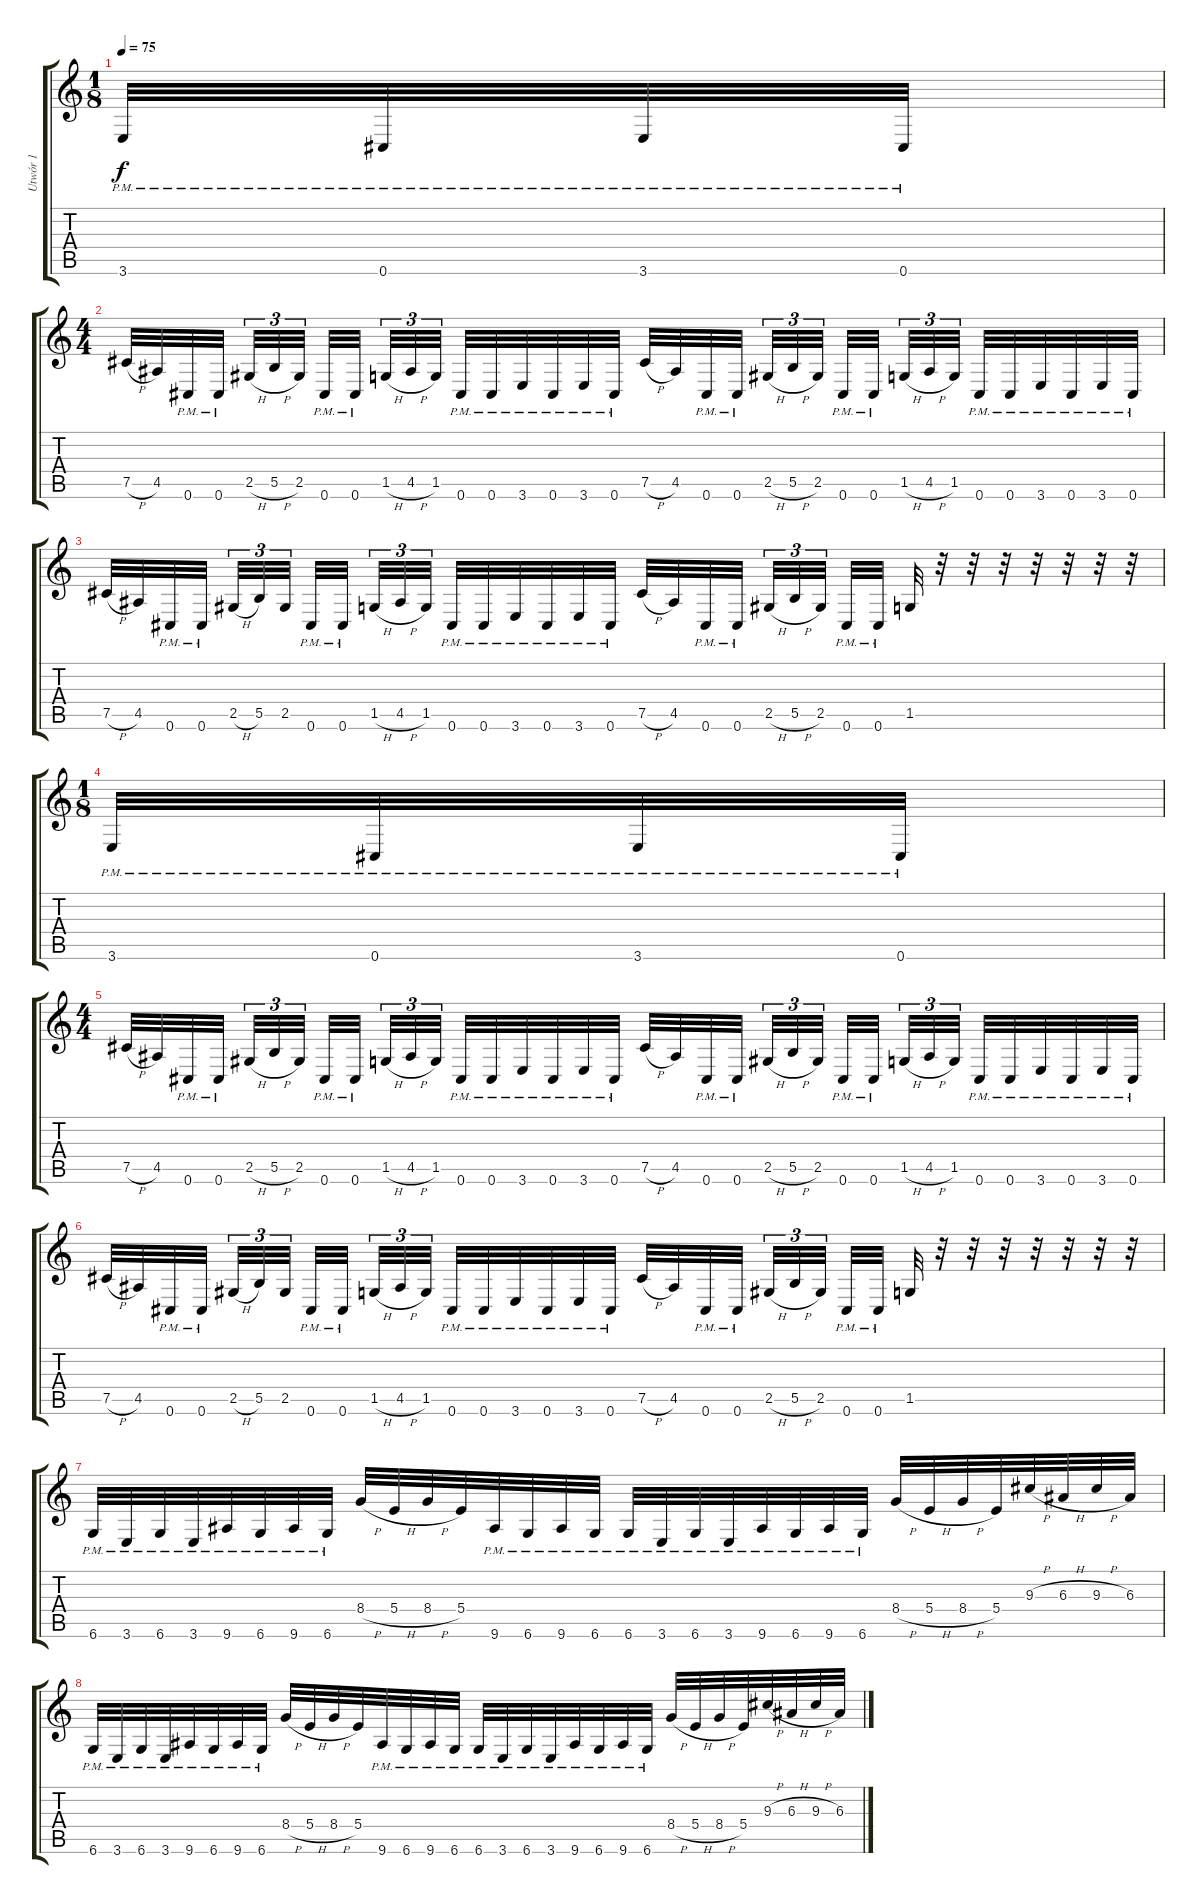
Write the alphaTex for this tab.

\track ("Utwór 1" "Utwór 1") {instrument distortionguitar}
\staff {score tabs}
\tuning (Db4 Ab3 E3 B2 Gb2 Db2) {hide}
\ts (1 8)
\tempo 75
\clef g2
\ks c
3.6{pm}.32{dy f} 0.6{pm}.32 3.6{pm}.32 0.6{pm}.32 |
\ts (4 4)
7.5{h}.32 4.5.32 0.6{pm}.32 0.6{pm}.32{beam splitsecondary} 2.5{h}.32{tu (3 2)} 5.5{h}.32{tu (3 2)} 2.5.32{tu (3 2) beam splitsecondary} 0.6{pm}.32 0.6{pm}.32 1.5{h}.32{tu (3 2)} 4.5{h}.32{tu (3 2)} 1.5.32{tu (3 2) beam splitsecondary} 0.6{pm}.32 0.6{pm}.32 3.6{pm}.32 0.6{pm}.32 3.6{pm}.32 0.6{pm}.32 7.5{h}.32 4.5.32 0.6{pm}.32 0.6{pm}.32{beam splitsecondary} 2.5{h}.32{tu (3 2)} 5.5{h}.32{tu (3 2)} 2.5.32{tu (3 2) beam splitsecondary} 0.6{pm}.32 0.6{pm}.32 1.5{h}.32{tu (3 2)} 4.5{h}.32{tu (3 2)} 1.5.32{tu (3 2) beam splitsecondary} 0.6{pm}.32 0.6{pm}.32 3.6{pm}.32 0.6{pm}.32 3.6{pm}.32 0.6{pm}.32 |
7.5{h}.32 4.5.32 0.6{pm}.32 0.6{pm}.32{beam splitsecondary} 2.5{h}.32{tu (3 2)} 5.5.32{tu (3 2)} 2.5.32{tu (3 2) beam splitsecondary} 0.6{pm}.32 0.6{pm}.32 1.5{h}.32{tu (3 2)} 4.5{h}.32{tu (3 2)} 1.5.32{tu (3 2) beam splitsecondary} 0.6{pm}.32 0.6{pm}.32 3.6{pm}.32 0.6{pm}.32 3.6{pm}.32 0.6{pm}.32 7.5{h}.32 4.5.32 0.6{pm}.32 0.6{pm}.32{beam splitsecondary} 2.5{h}.32{tu (3 2)} 5.5{h}.32{tu (3 2)} 2.5.32{tu (3 2) beam splitsecondary} 0.6{pm}.32 0.6{pm}.32 1.5.32 r.32 r.32 r.32 r.32 r.32 r.32 r.32 |
\ts (1 8)
3.6{pm}.32 0.6{pm}.32 3.6{pm}.32 0.6{pm}.32 |
\ts (4 4)
7.5{h}.32 4.5.32 0.6{pm}.32 0.6{pm}.32{beam splitsecondary} 2.5{h}.32{tu (3 2)} 5.5{h}.32{tu (3 2)} 2.5.32{tu (3 2) beam splitsecondary} 0.6{pm}.32 0.6{pm}.32 1.5{h}.32{tu (3 2)} 4.5{h}.32{tu (3 2)} 1.5.32{tu (3 2) beam splitsecondary} 0.6{pm}.32 0.6{pm}.32 3.6{pm}.32 0.6{pm}.32 3.6{pm}.32 0.6{pm}.32 7.5{h}.32 4.5.32 0.6{pm}.32 0.6{pm}.32{beam splitsecondary} 2.5{h}.32{tu (3 2)} 5.5{h}.32{tu (3 2)} 2.5.32{tu (3 2) beam splitsecondary} 0.6{pm}.32 0.6{pm}.32 1.5{h}.32{tu (3 2)} 4.5{h}.32{tu (3 2)} 1.5.32{tu (3 2) beam splitsecondary} 0.6{pm}.32 0.6{pm}.32 3.6{pm}.32 0.6{pm}.32 3.6{pm}.32 0.6{pm}.32 |
7.5{h}.32 4.5.32 0.6{pm}.32 0.6{pm}.32{beam splitsecondary} 2.5{h}.32{tu (3 2)} 5.5.32{tu (3 2)} 2.5.32{tu (3 2) beam splitsecondary} 0.6{pm}.32 0.6{pm}.32 1.5{h}.32{tu (3 2)} 4.5{h}.32{tu (3 2)} 1.5.32{tu (3 2) beam splitsecondary} 0.6{pm}.32 0.6{pm}.32 3.6{pm}.32 0.6{pm}.32 3.6{pm}.32 0.6{pm}.32 7.5{h}.32 4.5.32 0.6{pm}.32 0.6{pm}.32{beam splitsecondary} 2.5{h}.32{tu (3 2)} 5.5{h}.32{tu (3 2)} 2.5.32{tu (3 2) beam splitsecondary} 0.6{pm}.32 0.6{pm}.32 1.5.32 r.32 r.32 r.32 r.32 r.32 r.32 r.32 |
6.6{pm}.32 3.6{pm}.32 6.6{pm}.32 3.6{pm}.32 9.6{pm}.32 6.6{pm}.32 9.6{pm}.32 6.6{pm}.32 8.4{h}.32 5.4{h}.32 8.4{h}.32 5.4.32 9.6{pm}.32 6.6{pm}.32 9.6{pm}.32 6.6{pm}.32 6.6{pm}.32 3.6{pm}.32 6.6{pm}.32 3.6{pm}.32 9.6{pm}.32 6.6{pm}.32 9.6{pm}.32 6.6{pm}.32 8.4{h}.32 5.4{h}.32 8.4{h}.32 5.4.32 9.3{h}.32 6.3{h}.32 9.3{h}.32 6.3.32 |
6.6{pm}.32 3.6{pm}.32 6.6{pm}.32 3.6{pm}.32 9.6{pm}.32 6.6{pm}.32 9.6{pm}.32 6.6{pm}.32 8.4{h}.32 5.4{h}.32 8.4{h}.32 5.4.32 9.6{pm}.32 6.6{pm}.32 9.6{pm}.32 6.6{pm}.32 6.6{pm}.32 3.6{pm}.32 6.6{pm}.32 3.6{pm}.32 9.6{pm}.32 6.6{pm}.32 9.6{pm}.32 6.6{pm}.32 8.4{h}.32 5.4{h}.32 8.4{h}.32 5.4.32 9.3{h}.32 6.3{h}.32 9.3{h}.32 6.3.32
